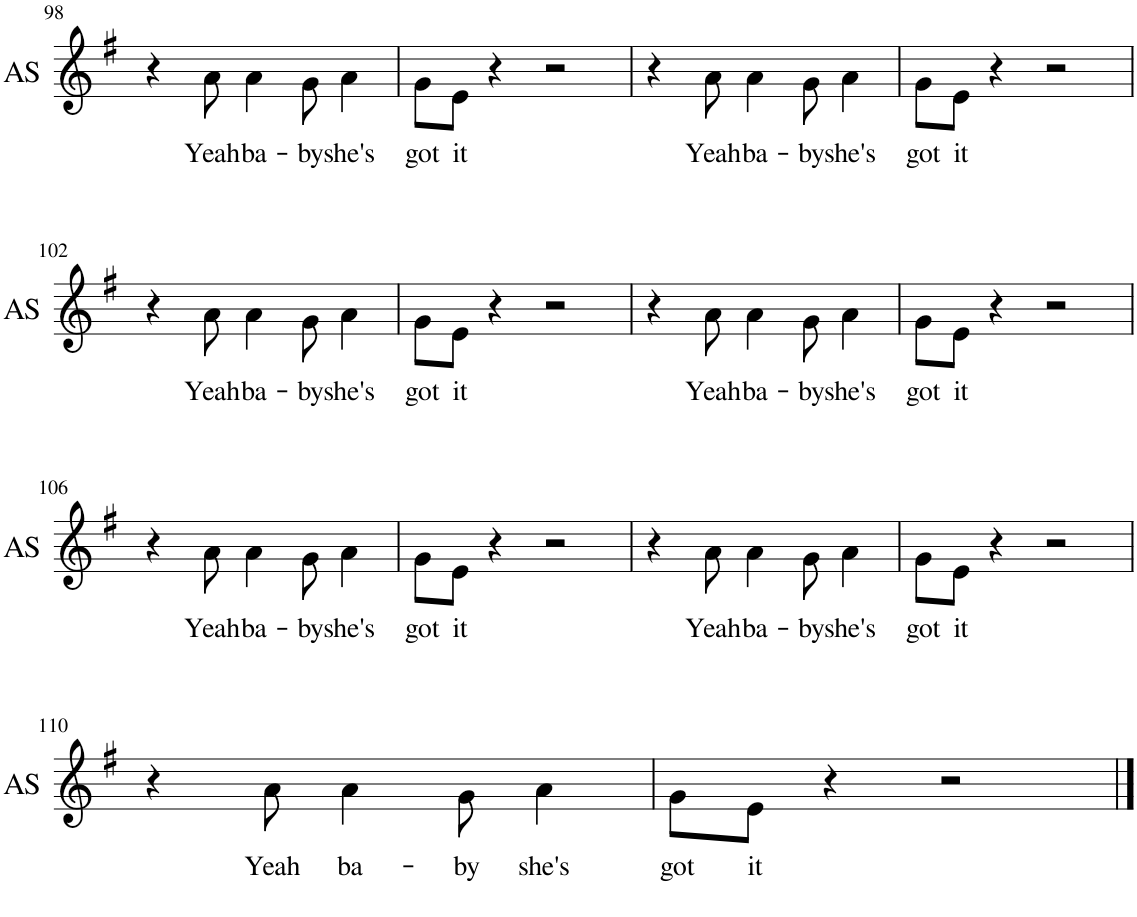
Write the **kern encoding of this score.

**kern	**text
*part1	*part1
*staff1	*staff1
*I"Vocals	*
!!LO:PB:g=z
*clefG2	*
*ITrd5c9	*
*k[f#]	*
*M4/4	*
=98	=98
4r	.
!	!LO:LY:b
8a\	Yeah
!	!LO:LY:b
4a\	ba-
!	!LO:LY:b
8g\	-by
!	!LO:LY:b
4a\	she's
=99	=99
!	!LO:LY:b
8g\L	got
!	!LO:LY:b
8e\J	it
4r	.
2r	.
=100	=100
4r	.
!	!LO:LY:b
8a\	Yeah
!	!LO:LY:b
4a\	ba-
!	!LO:LY:b
8g\	-by
!	!LO:LY:b
4a\	she's
=101	=101
!	!LO:LY:b
8g\L	got
!	!LO:LY:b
8e\J	it
4r	.
2r	.
!!LO:LB:g=z
=102	=102
4r	.
!	!LO:LY:b
8a\	Yeah
!	!LO:LY:b
4a\	ba-
!	!LO:LY:b
8g\	-by
!	!LO:LY:b
4a\	she's
=103	=103
!	!LO:LY:b
8g\L	got
!	!LO:LY:b
8e\J	it
4r	.
2r	.
=104	=104
4r	.
!	!LO:LY:b
8a\	Yeah
!	!LO:LY:b
4a\	ba-
!	!LO:LY:b
8g\	-by
!	!LO:LY:b
4a\	she's
=105	=105
!	!LO:LY:b
8g\L	got
!	!LO:LY:b
8e\J	it
4r	.
2r	.
!!LO:LB:g=z
=106	=106
4r	.
!	!LO:LY:b
8a\	Yeah
!	!LO:LY:b
4a\	ba-
!	!LO:LY:b
8g\	-by
!	!LO:LY:b
4a\	she's
=107	=107
!	!LO:LY:b
8g\L	got
!	!LO:LY:b
8e\J	it
4r	.
2r	.
=108	=108
4r	.
!	!LO:LY:b
8a\	Yeah
!	!LO:LY:b
4a\	ba-
!	!LO:LY:b
8g\	-by
!	!LO:LY:b
4a\	she's
=109	=109
!	!LO:LY:b
8g\L	got
!	!LO:LY:b
8e\J	it
4r	.
2r	.
!!LO:LB:g=z
=110	=110
4r	.
!	!LO:LY:b
8a\	Yeah
!	!LO:LY:b
4a\	ba-
!	!LO:LY:b
8g\	-by
!	!LO:LY:b
4a\	she's
=111	=111
!	!LO:LY:b
8g\L	got
!	!LO:LY:b
8e\J	it
4r	.
2r	.
==	==
*-	*-
